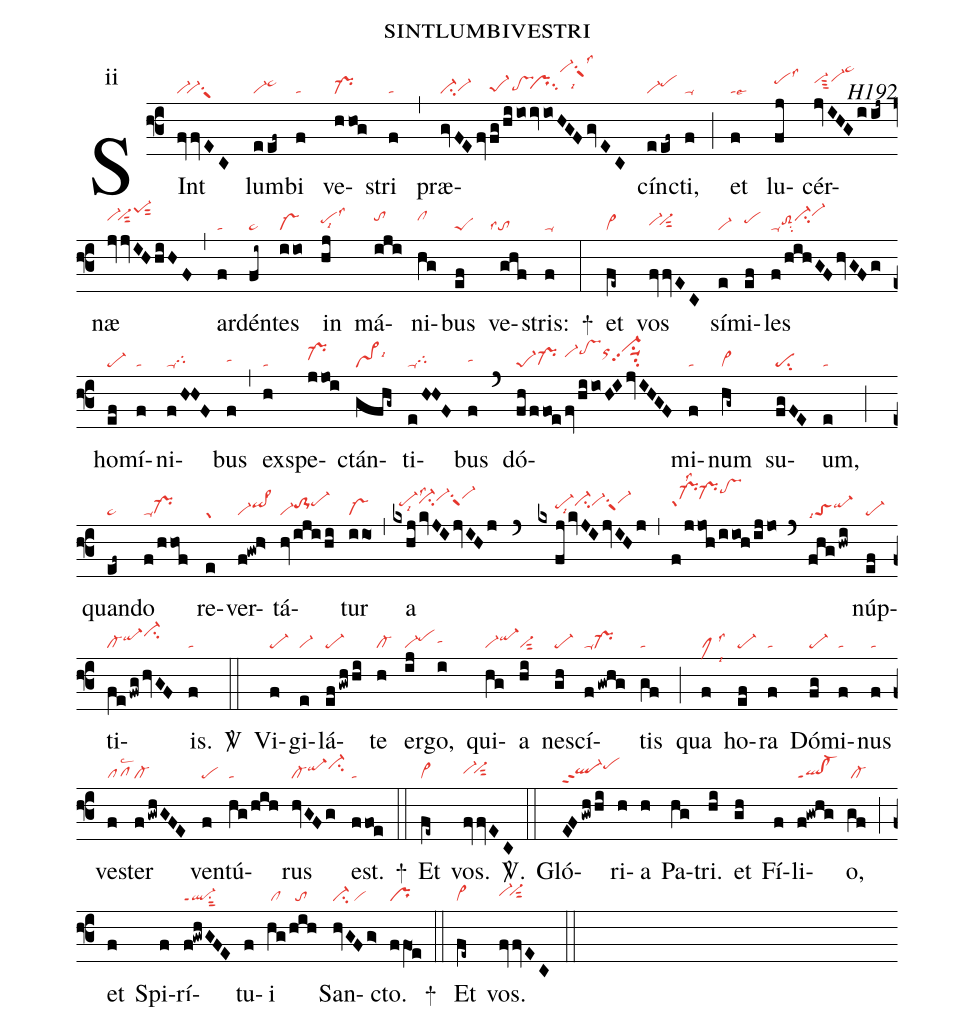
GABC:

name: sintlumbivestri;
commentary: H192;
annotation: ii;
nabc-lines: 1;
%%
(f3)
SInt(fvfvEC|vi-`vi-su1suw1) lum(eef~|vi-ta>hi)bi(f|ta) ve(hhog|pr-)stri(f|ta) (,)
præ(gvFEfv|ci-vi-hg|fg/hiio|pe-1hgpthg|ivioHGFgvEC|prhhsu2vi-hpsu1suw1lsi8lss3)cín(eef~|vi-pehi)cti,(f|ta-) (;)
et(f|talse6)
lu(fj|pehjlss3)cér(jvIHGiij~|vi-hjsut3vi-hkta>hp)næ(jvjvIHhiHF|vi-hj`vi-hjsut2pe-1hmsut2) (,)
ar(f|ta)dén(fi~|ta>)tes(iio|vs-) in(hj|pehilsi8lss3) má(iji|tohj)ni(hg|clhj)bus(ef|peS) ve(ghf|```tolss4)stris:(f|ta-) +(:)
et(fe~|vi>) vos(fvfvEC|vi-hh`vi-hhsut2) sí(e|vi-)mi(ef|pehi)les(f/hihGFhvGFg|ta-toS2hhsu2ci-hjvi-hl) ho(ef|pe-)mí(f|ta)ni(f/H!H!F|ta-tghh)bus(f|tahh) (,)
ex(h|ta)spe(jjoi|pr-hi)ctán(gfhg~|vs>lsi6)ti(eH!H!F|ta-tghh)bus(f|tahh) (`)
dó(fh/ffoe/|pe-1pr-hg|fv/hiioHIjvIHGF|vi-hjpthkorhkvi-hlpp2su1suu1su2)mi(f|ta)num(hg~|vi>) su(fgFE|pesu2)um,(e|ta) (;)
quan(ef~|ta>)do(f/hhof|ta-pr-hg) re(e|gr)ver(f!gw!h>|vi-qi>hi)tá(hv/iji/hi|vi-to-1hipe-hj)tur(iio|vs-) (,)
a(kxhj/|//pe-hjlsi8lss3|kvJIjvIHj`kx|ci-hkvi-hlsu1suw1vi-hm|fj/kvJIjvIHj|pe-hilsi8ci-hjvi-hjsu1suw1vi-hk) (,)
(f/jjohiiohijjo|grhkpr-hmlss2pr-hmpthp) (`)
(fhghwi|toSlsi7qi-hi) núp(ef|pe-)ti(fe/fwg/hvGF|cl-qi-hici-hk)is.(f|ta) <sp>V/</sp>(::)
Vi(f|pe-)gi(e|vi-)lá(ef/gwh/hi|pe-)te(h|cl-) er(ij|vi-pehi)go,(i|tahh) qui(hg|vi-qi-hi)a(hi|vi-sut2) ne(gh|pe-)scí(fgwhg|ta-pr-)tis(gf|ta) (;)
qua(f|clMlss3lsi9) ho(ef|pe-)ra(f|ta) Dó(fg|pe-)mi(f|ta)nus(f|ta) ve(f|pflsc2)ster(fgwhGFE|cl-) ven(f|pe)tú(hg/hih|ta)rus(hvGFg|cl-qi-hici-hj) est.(ffoe|ta) +(::)
Et(fe~|vi>) vos.(fvfvEC|vi-hh`vi-hhsut2) <sp>V/</sp>.(::)
Gló(EFgwhhi|ql-hhppt2pehj)ri(h)a(h) Pa(hg)tri.(hi) et(gh) Fí(f)li(f!gwhg|ql!cl-ppt1)o,(gf|/cl-) (;)
et(f) Spi(f)rí(f!gwhGFE|ql-ppt1su1sut2)tu(f)i(hg|/cl|/hih|//to) San(hvGFg>|ci-/vi)cto.(ffO1e|pr) +(::)
Et(fe~|vi>) vos.(fvfvEC|vi-hh`vi-hhsut2) (::)
